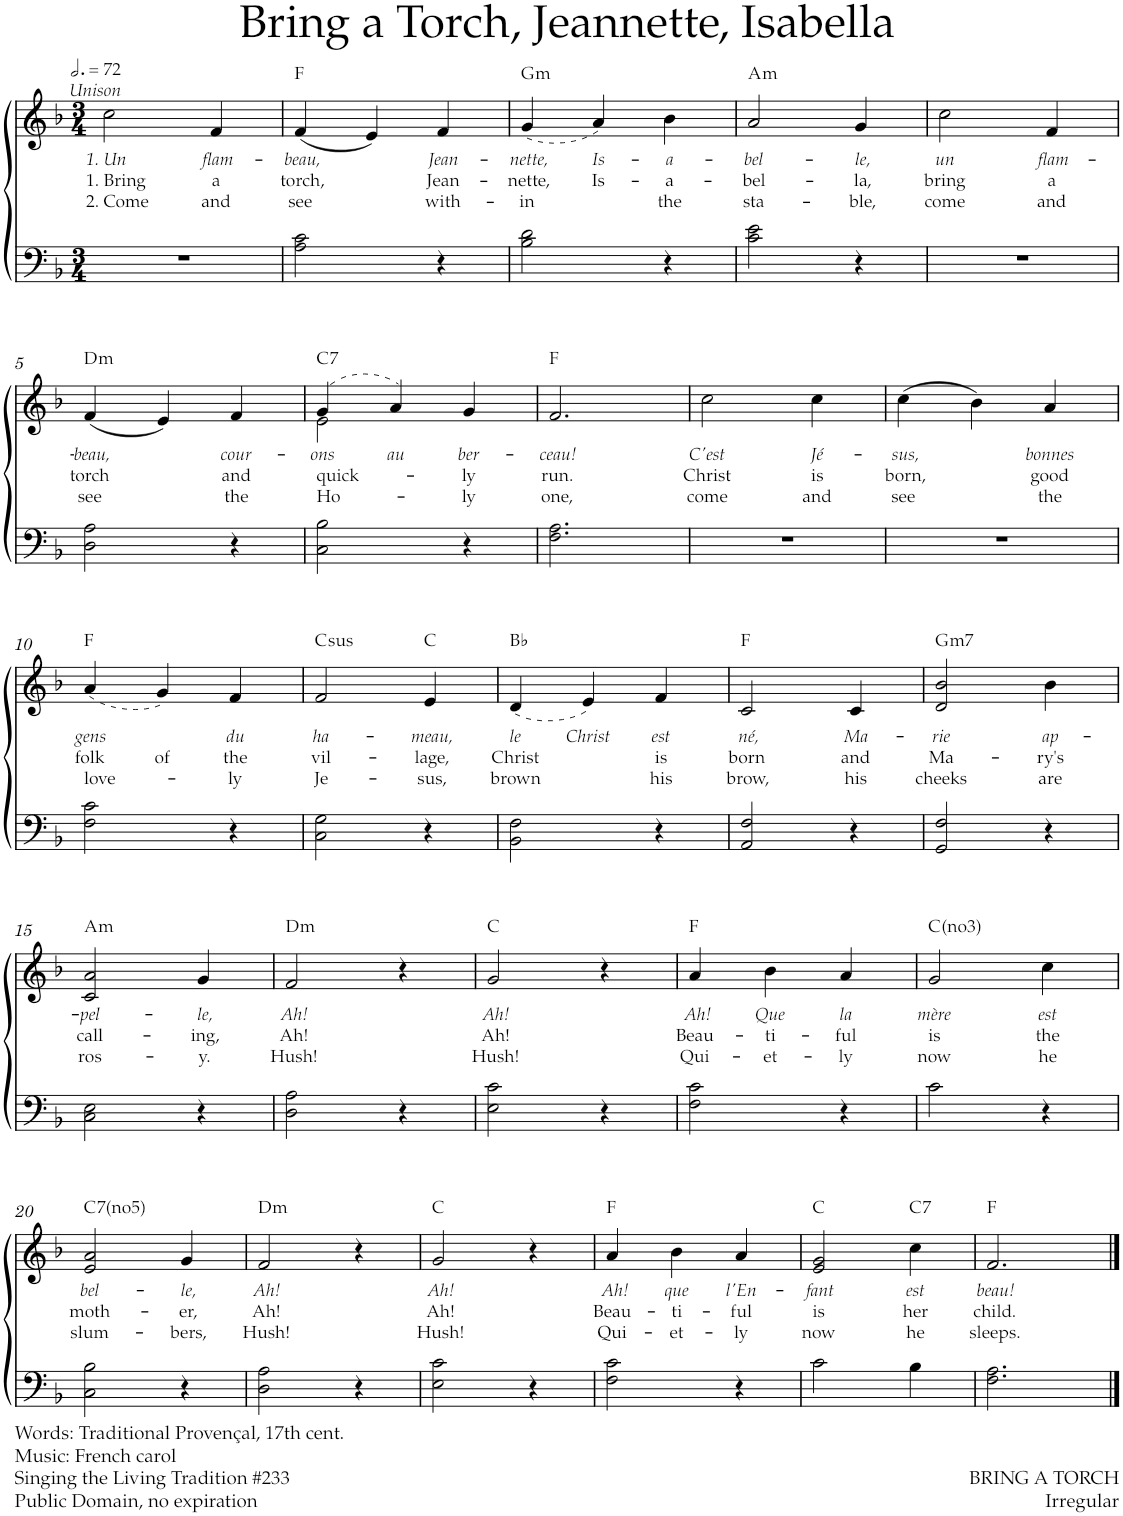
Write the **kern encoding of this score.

**kern	**kern	**text	**text	**text	**harte
*part2	*part1	*part1	*part1	*part1	*part1
*staff2	*staff1	*staff1	*staff1	*staff1	*
*I"Piano	*I"Piano	*	*	*	*
*I'Pno	*I'Pno	*	*	*	*
*clefF4	*clefG2	*	*	*	*
*k[b-]	*k[b-]	*	*	*	*
*M3/4	*M3/4	*	*	*	*
*MM216	*MM216	*	*	*	*
=	=	=	=	=	=
!	!LO:TX:a:i:t=Unison	!	!	!	!
!	!	!LO:LY:b	!LO:LY:b	!LO:LY:b	!
2.r	2cc\	1. Un	1. Bring	2. Come	.
!	!	!LO:LY:b	!LO:LY:b	!LO:LY:b	!
.	4f/	flam-	a	and	.
=1	=1	=1	=1	=1	=1
!	!	!LO:LY:b	!LO:LY:b	!LO:LY:b	!
2A\ 2c\	(<4f/	-beau,	torch,	see	F:maj
.	4e/)	.	.	.	.
!	!	!LO:LY:b	!LO:LY:b	!LO:LY:b	!
4r	4f/	Jean-	Jean-	with-	.
=2	=2	=2	=2	=2	=2
!	!	!LO:LY:b	!LO:LY:b	!LO:LY:b	!LO:H:kt=m
2B-\ 2d\	(4g/	-nette,	-nette,	-in	G:min
!	!	!LO:LY:b	!LO:LY:b	!	!
.	4a/)	Is-	Is-	.	.
!	!	!LO:LY:b	!LO:LY:b	!LO:LY:b	!
4r	4b-\	-a-	-a-	the	.
=3	=3	=3	=3	=3	=3
!	!	!LO:LY:b	!LO:LY:b	!LO:LY:b	!LO:H:kt=m
2c\ 2e\	2a/	-bel-	-bel-	sta-	A:min
!	!	!LO:LY:b	!LO:LY:b	!LO:LY:b	!
4r	4g/	-le,	-la,	-ble,	.
=4	=4	=4	=4	=4	=4
!	!	!LO:LY:b	!LO:LY:b	!LO:LY:b	!
2.r	2cc\	un	bring	come	.
!	!	!LO:LY:b	!LO:LY:b	!LO:LY:b	!
.	4f/	flam-	a	and	.
!!LO:LB:g=z
=5	=5	=5	=5	=5	=5
!	!	!LO:LY:b	!LO:LY:b	!LO:LY:b	!LO:H:kt=m
2D\ 2A\	(<4f/	-beau,	torch	see	D:min
.	4e/)	.	.	.	.
!	!	!LO:LY:b	!LO:LY:b	!LO:LY:b	!
4r	4f/	cour-	and	the	.
=6	=6	=6	=6	=6	=6
!	!	!LO:LY:b	!LO:LY:b	!LO:LY:b	!LO:H:kt=7
*	*^	*	*	*	*
2C\ 2B-\	(4g/	2e\	-ons	quick-	Ho-	C:7
!	!	!	!LO:LY:b	!	!	!
.	4a/)	.	au	.	.	.
!	!	!	!LO:LY:b	!LO:LY:b	!LO:LY:b	!
4r	4g/	4ryy	ber-	-ly	-ly	.
=7	=7	=7	=7	=7	=7	=7
!	!	!	!LO:LY:b	!LO:LY:b	!LO:LY:b	!
*	*v	*v	*	*	*	*
2.F\ 2.A\	2.f/	-ceau!	run.	one,	F:maj
=8	=8	=8	=8	=8	=8
!	!	!LO:LY:b	!LO:LY:b	!LO:LY:b	!
2.r	2cc\	C'est	Christ	come	.
!	!	!LO:LY:b	!LO:LY:b	!LO:LY:b	!
.	4cc\	Jé-	is	and	.
=9	=9	=9	=9	=9	=9
!	!	!LO:LY:b	!LO:LY:b	!LO:LY:b	!
2.r	(>4cc\	-sus,	born,	see	.
.	4b-\)	.	.	.	.
!	!	!LO:LY:b	!LO:LY:b	!LO:LY:b	!
.	4a/	bonnes	good	the	.
!!LO:LB:g=z
=10	=10	=10	=10	=10	=10
!	!	!LO:LY:b	!LO:LY:b	!LO:LY:b	!
2F\ 2c\	(4a/	gens	folk	love-	F:maj
!	!	!	!LO:LY:b	!	!
.	4g/)	.	of	.	.
!	!	!LO:LY:b	!LO:LY:b	!LO:LY:b	!
4r	4f/	du	the	-ly	.
=11	=11	=11	=11	=11	=11
!	!	!LO:LY:b	!LO:LY:b	!LO:LY:b	!LO:H:kt=sus
2C\ 2G\	2f/	ha-	vil-	Je-	C:sus4
!	!	!LO:LY:b	!LO:LY:b	!LO:LY:b	!
4r	4e/	-meau,	-lage,	-sus,	C:maj
=12	=12	=12	=12	=12	=12
!	!	!LO:LY:b	!LO:LY:b	!LO:LY:b	!
2BB-\ 2F\	(4d/	le	Christ	brown	Bb:maj
!	!	!LO:LY:b	!	!	!
.	4e/)	Christ	.	.	.
!	!	!LO:LY:b	!LO:LY:b	!LO:LY:b	!
4r	4f/	est	is	his	.
=13	=13	=13	=13	=13	=13
!	!	!LO:LY:b	!LO:LY:b	!LO:LY:b	!
2AA/ 2F/	2c/	né,	born	brow,	F:maj
!	!	!LO:LY:b	!LO:LY:b	!LO:LY:b	!
4r	4c/	Ma-	and	his	.
=14	=14	=14	=14	=14	=14
!	!	!LO:LY:b	!LO:LY:b	!LO:LY:b	!LO:H:kt=m7
2GG/ 2F/	2d/ 2b-/	-rie	Ma-	cheeks	G:min7
!	!	!LO:LY:b	!LO:LY:b	!LO:LY:b	!
4r	4b-\	ap-	-ry's	are	.
!!LO:LB:g=z
=15	=15	=15	=15	=15	=15
!	!	!LO:LY:b	!LO:LY:b	!LO:LY:b	!LO:H:kt=m
2C\ 2E\	2c/ 2a/	-pel-	call-	ros-	A:min
!	!	!LO:LY:b	!LO:LY:b	!LO:LY:b	!
4r	4g/	-le,	-ing,	-y.	.
=16	=16	=16	=16	=16	=16
!	!	!LO:LY:b	!LO:LY:b	!LO:LY:b	!LO:H:kt=m
2D\ 2A\	2f/	Ah!	Ah!	Hush!	D:min
4r	4r	.	.	.	.
=17	=17	=17	=17	=17	=17
!	!	!LO:LY:b	!LO:LY:b	!LO:LY:b	!
2E\ 2c\	2g/	Ah!	Ah!	Hush!	C:maj
4r	4r	.	.	.	.
=18	=18	=18	=18	=18	=18
!	!	!LO:LY:b	!LO:LY:b	!LO:LY:b	!
2F\ 2c\	4a/	Ah!	Beau-	Qui-	F:maj
!	!	!LO:LY:b	!LO:LY:b	!LO:LY:b	!
.	4b-\	Que	-ti-	-et-	.
!	!	!LO:LY:b	!LO:LY:b	!LO:LY:b	!
4r	4a/	la	-ful	-ly	.
=19	=19	=19	=19	=19	=19
!	!	!LO:LY:b	!LO:LY:b	!LO:LY:b	!
2c\	2g/	mère	is	now	C:maj(*3)
!	!	!LO:LY:b	!LO:LY:b	!LO:LY:b	!
4r	4cc\	est	the	he	.
!!LO:LB:g=z
=20	=20	=20	=20	=20	=20
!	!	!LO:LY:b	!LO:LY:b	!LO:LY:b	!LO:H:kt=7
2C\ 2B-\	2e/ 2a/	bel-	moth-	slum-	C:7(*5)
!	!	!LO:LY:b	!LO:LY:b	!LO:LY:b	!
4r	4g/	-le,	-er,	-bers,	.
=21	=21	=21	=21	=21	=21
!	!	!LO:LY:b	!LO:LY:b	!LO:LY:b	!LO:H:kt=m
2D\ 2A\	2f/	Ah!	Ah!	Hush!	D:min
4r	4r	.	.	.	.
=22	=22	=22	=22	=22	=22
!	!	!LO:LY:b	!LO:LY:b	!LO:LY:b	!
2E\ 2c\	2g/	Ah!	Ah!	Hush!	C:maj
4r	4r	.	.	.	.
=23	=23	=23	=23	=23	=23
!	!	!LO:LY:b	!LO:LY:b	!LO:LY:b	!
2F\ 2c\	4a/	Ah!	Beau-	Qui-	F:maj
!	!	!LO:LY:b	!LO:LY:b	!LO:LY:b	!
.	4b-\	que	-ti-	-et-	.
!	!	!LO:LY:b	!LO:LY:b	!LO:LY:b	!
4r	4a/	l'En-	-ful	-ly	.
=24	=24	=24	=24	=24	=24
!	!	!LO:LY:b	!LO:LY:b	!LO:LY:b	!
2c\	2e/ 2g/	-fant	is	now	C:maj
!	!	!LO:LY:b	!LO:LY:b	!LO:LY:b	!LO:H:kt=7
4B-\	4cc\	est	her	he	C:7
=25	=25	=25	=25	=25	=25
!	!	!LO:LY:b	!LO:LY:b	!LO:LY:b	!LO:H:n=2:kt=N.C.
2.F\ 2.A\	2.f/	beau!	child.	sleeps.	F:maj N
==	==	==	==	==	==
*-	*-	*-	*-	*-	*-
